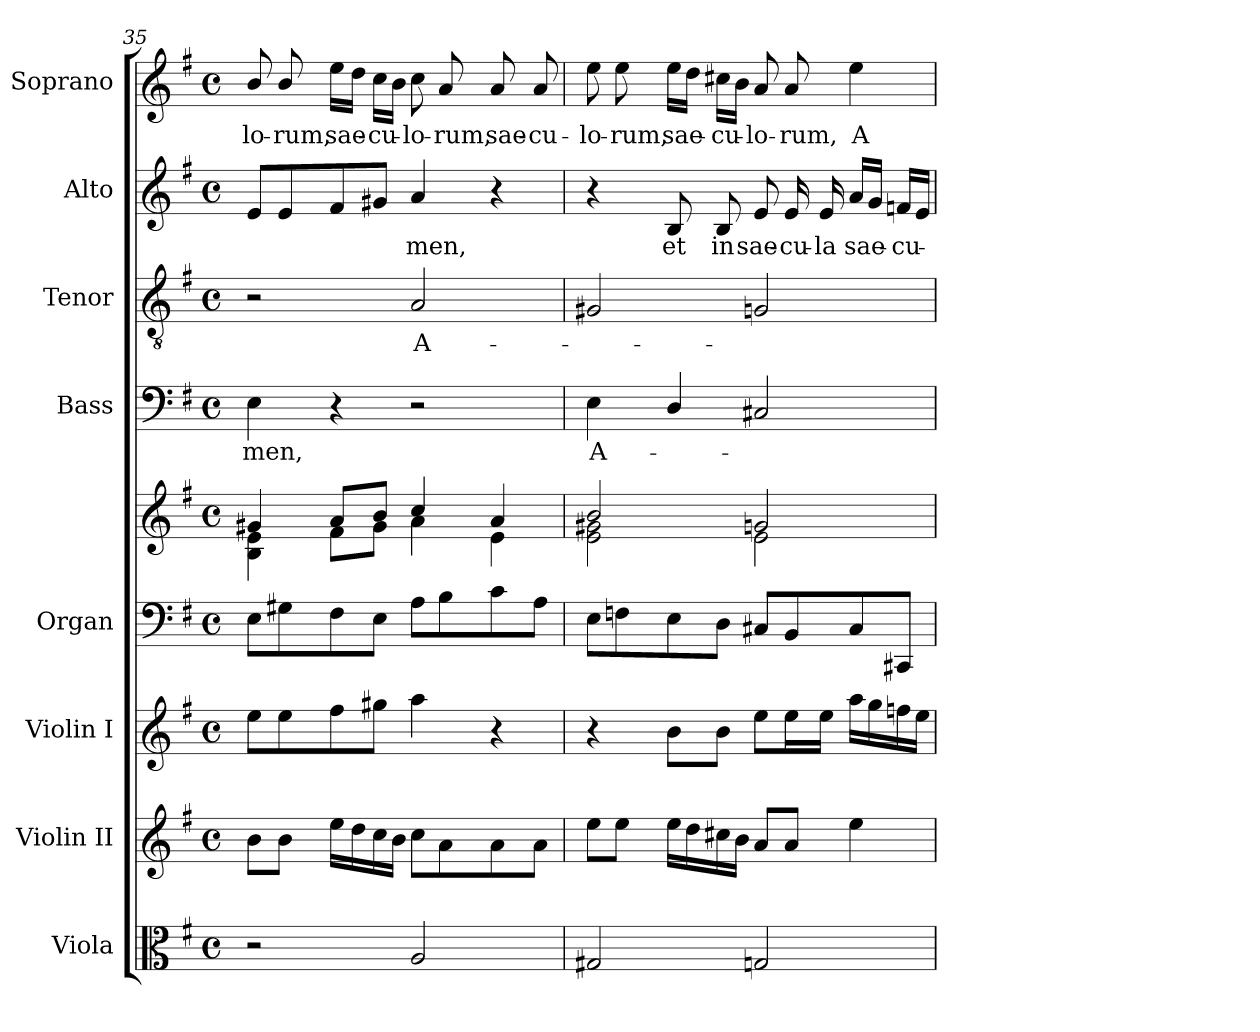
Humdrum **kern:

**kern	**kern	**kern	**kern	**kern	**kern	**text	**kern	**text	**kern	**text	**kern	**text
*part8	*part7	*part6	*part5	*part5	*part4	*part4	*part3	*part3	*part2	*part2	*part1	*part1
*staff9	*staff8	*staff7	*staff6	*staff5	*staff4	*staff4	*staff3	*staff3	*staff2	*staff2	*staff1	*staff1
*I"Viola	*I"Violin II	*I"Violin I	*I"Organ	*	*I"Bass	*	*I"Tenor	*	*I"Alto	*	*I"Soprano	*
*I'Vla.	*I'Vln. II	*I'Vln. I	*I'Org.	*	*I'B.	*	*I'T.	*	*I'A.	*	*I'S.	*
!!LO:PB:g=z
*clefC3	*clefG2	*clefG2	*clefF4	*clefG2	*clefF4	*	*clefGv2	*	*clefG2	*	*clefG2	*
*	*	*	*	*	*	*	*ITrd7c12	*	*	*	*	*
*k[f#]	*k[f#]	*k[f#]	*k[f#]	*k[f#]	*k[f#]	*	*k[f#]	*	*k[f#]	*	*k[f#]	*
*G:	*G:	*G:	*G:	*G:	*G:	*	*G:	*	*G:	*	*G:	*
*M4/4	*M4/4	*M4/4	*M4/4	*M4/4	*M4/4	*	*M4/4	*	*M4/4	*	*M4/4	*
*met(c)	*met(c)	*met(c)	*met(c)	*met(c)	*met(c)	*	*met(c)	*	*met(c)	*	*met(c)	*
=35	=35	=35	=35	=35	=35	=35	=35	=35	=35	=35	=35	=35
*	*	*	*	*^	*	*	*	*	*	*	*	*
!	!	!	!	!	!	!	!LO:LY:b:color=#000000	!	!	!	!	!	!
!	!	!	!	!	!	!	!	!	!	!	!	!	!LO:LY:b:color=#000000
2r	8bi\L	8eei\L	8Ei\L	4g#Xi/	4Bi\ 4ei	4Ei\	-men,	2r	.	8ei/L	.	8bi/	-lo-
!	!	!	!	!	!	!	!	!	!	!	!	!	!LO:LY:b:color=#000000
.	8bi\J	8eei\	8G#Xi\	.	.	.	.	.	.	8ei/	.	8bi/	-rum,
!	!	!	!	!	!	!	!	!	!	!	!	!	!LO:LY:b:color=#000000
.	16eei\LL	8ff#i\	8F#i\	8ai/L	8f#i\L	4r	.	.	.	8f#i/	.	16eei\LL	sae-
.	16ddi\	.	.	.	.	.	.	.	.	.	.	16ddi\JJ	.
!	!	!	!	!	!	!	!	!	!	!	!	!	!LO:LY:b:color=#000000
.	16cci\	8gg#Xi\J	8Ei\J	8bi/J	8g#i\J	.	.	.	.	8g#Xi/J	.	16cci\LL	-cu-
.	16bi\JJ	.	.	.	.	.	.	.	.	.	.	16bi\JJ	.
!	!	!	!	!	!	!	!	!	!LO:LY:b:color=#000000	!	!	!	!
!	!	!	!	!	!	!	!	!	!	!	!LO:LY:b:color=#000000	!	!
!	!	!	!	!	!	!	!	!	!	!	!	!	!LO:LY:b:color=#000000
2Ai/	8cci\L	4aai\	8Ai\L	4cci/	4ai\	2r	.	2AAi/	A-	4ai/	-men,	8cci\	-lo-
!	!	!	!	!	!	!	!	!	!	!	!	!	!LO:LY:b:color=#000000
.	8ai\	.	8Bi\	.	.	.	.	.	.	.	.	8ai/	-rum,
!	!	!	!	!	!	!	!	!	!	!	!	!	!LO:LY:b:color=#000000
.	8ai\	4r	8ci\	4ai/	4ei\	.	.	.	.	4r	.	8ai/	sae-
!	!	!	!	!	!	!	!	!	!	!	!	!	!LO:LY:b:color=#000000
.	8ai\J	.	8Ai\J	.	.	.	.	.	.	.	.	8ai/	-cu-
=36	=36	=36	=36	=36	=36	=36	=36	=36	=36	=36	=36	=36	=36
!	!	!	!	!	!	!	!LO:LY:b:color=#000000	!	!	!	!	!	!
!	!	!	!	!	!	!	!	!	!	!	!	!	!LO:LY:b:color=#000000
2G#Xi/	8eei\L	4r	8Ei\L	2bi/	2ei\ 2g#Xi	4Ei\	A-	2GG#Xi/	.	4r	.	8eei\	-lo-
!	!	!	!	!	!	!	!	!	!	!	!	!	!LO:LY:b:color=#000000
.	8eei\J	.	8Fni\	.	.	.	.	.	.	.	.	8eei\	-rum,
!	!	!	!	!	!	!	!	!	!	!	!LO:LY:b:color=#000000	!	!
!	!	!	!	!	!	!	!	!	!	!	!	!	!LO:LY:b:color=#000000
.	16eei\LL	8bi\L	8Ei\	.	.	4Di/	.	.	.	8Bi/	et	16eei\LL	sae-
.	16ddi\	.	.	.	.	.	.	.	.	.	.	16ddi\JJ	.
!	!	!	!	!	!	!	!	!	!	!	!LO:LY:b:color=#000000	!	!
!	!	!	!	!	!	!	!	!	!	!	!	!	!LO:LY:b:color=#000000
.	16cc#Xi\	8bi\J	8Di\J	.	.	.	.	.	.	8Bi/	in	16cc#Xi\LL	-cu-
.	16bi\JJ	.	.	.	.	.	.	.	.	.	.	16bi\JJ	.
!	!	!	!	!	!	!	!	!	!	!	!LO:LY:b:color=#000000	!	!
!	!	!	!	!	!	!	!	!	!	!	!	!	!LO:LY:b:color=#000000
2Gni/	8ai/L	8eei\L	8C#Xi/L	2gni/	2ei\	2C#Xi/	.	2GGni/	.	8ei/	sae-	8ai/	-lo-
!	!	!	!	!	!	!	!	!	!	!	!LO:LY:b:color=#000000	!	!
!	!	!	!	!	!	!	!	!	!	!	!	!	!LO:LY:b:color=#000000
.	8ai/J	16eei\L	8BBi/	.	.	.	.	.	.	16ei/	-cu-	8ai/	-rum,
!	!	!	!	!	!	!	!	!	!	!	!LO:LY:b:color=#000000	!	!
.	.	16eei\JJ	.	.	.	.	.	.	.	16ei/	-la	.	.
!	!	!	!	!	!	!	!	!	!	!	!LO:LY:b:color=#000000	!	!
!	!	!	!	!	!	!	!	!	!	!	!	!	!LO:LY:b:color=#000000
.	4eei\	16aai\LL	8C#i/	.	.	.	.	.	.	16ai/LL	sae-	4eei\	A-
.	.	16ggi\	.	.	.	.	.	.	.	16gi/JJ	.	.	.
!	!	!	!	!	!	!	!	!	!	!	!LO:LY:b:color=#000000	!	!
.	.	16ffni\	8CC#Xi/J	.	.	.	.	.	.	16fni/LL	-cu-	.	.
.	.	16eei\JJ	.	.	.	.	.	.	.	16ei/JJ	.	.	.
*	*	*	*	*v	*v	*	*	*	*	*	*	*	*
=	=	=	=	=	=	=	=	=	=	=	=	=
*-	*-	*-	*-	*-	*-	*-	*-	*-	*-	*-	*-	*-
